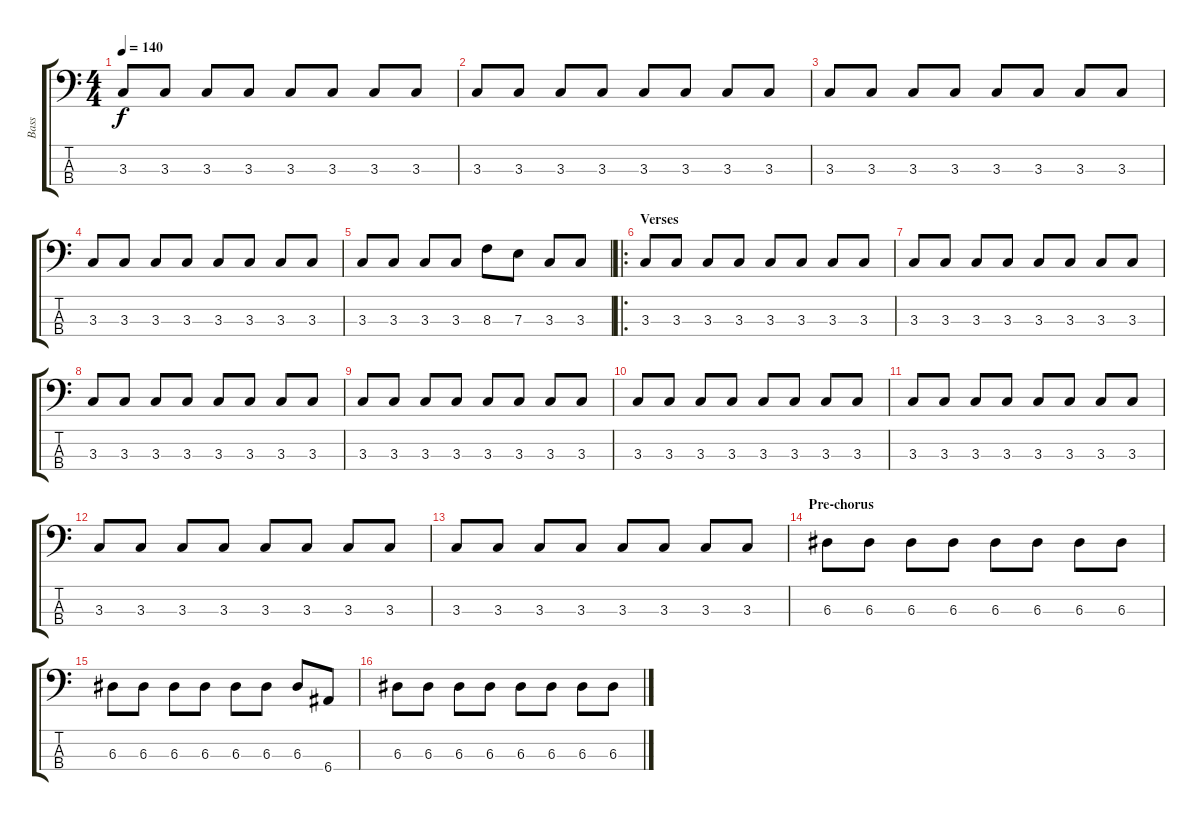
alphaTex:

\track ("Bass" "Bass") {instrument electricbassfinger}
\staff {score tabs}
\tuning (G2 D2 A1 E1) {hide}
\ts (4 4)
\tempo 140
\clef f4
\ks c
3.3.8{dy f} 3.3.8 3.3.8 3.3.8 3.3.8 3.3.8 3.3.8 3.3.8 |
3.3.8 3.3.8 3.3.8 3.3.8 3.3.8 3.3.8 3.3.8 3.3.8 |
3.3.8 3.3.8 3.3.8 3.3.8 3.3.8 3.3.8 3.3.8 3.3.8 |
3.3.8 3.3.8 3.3.8 3.3.8 3.3.8 3.3.8 3.3.8 3.3.8 |
3.3.8 3.3.8 3.3.8 3.3.8 8.3.8 7.3.8 3.3.8 3.3.8 |
\ro
\section ("" "Verses")
3.3.8 3.3.8 3.3.8 3.3.8 3.3.8 3.3.8 3.3.8 3.3.8 |
3.3.8 3.3.8 3.3.8 3.3.8 3.3.8 3.3.8 3.3.8 3.3.8 |
3.3.8 3.3.8 3.3.8 3.3.8 3.3.8 3.3.8 3.3.8 3.3.8 |
3.3.8 3.3.8 3.3.8 3.3.8 3.3.8 3.3.8 3.3.8 3.3.8 |
3.3.8 3.3.8 3.3.8 3.3.8 3.3.8 3.3.8 3.3.8 3.3.8 |
3.3.8 3.3.8 3.3.8 3.3.8 3.3.8 3.3.8 3.3.8 3.3.8 |
3.3.8 3.3.8 3.3.8 3.3.8 3.3.8 3.3.8 3.3.8 3.3.8 |
3.3.8 3.3.8 3.3.8 3.3.8 3.3.8 3.3.8 3.3.8 3.3.8 |
\section ("" "Pre-chorus")
6.3.8 6.3.8 6.3.8 6.3.8 6.3.8 6.3.8 6.3.8 6.3.8 |
6.3.8 6.3.8 6.3.8 6.3.8 6.3.8 6.3.8 6.3.8 6.4.8 |
6.3.8 6.3.8 6.3.8 6.3.8 6.3.8 6.3.8 6.3.8 6.3.8
